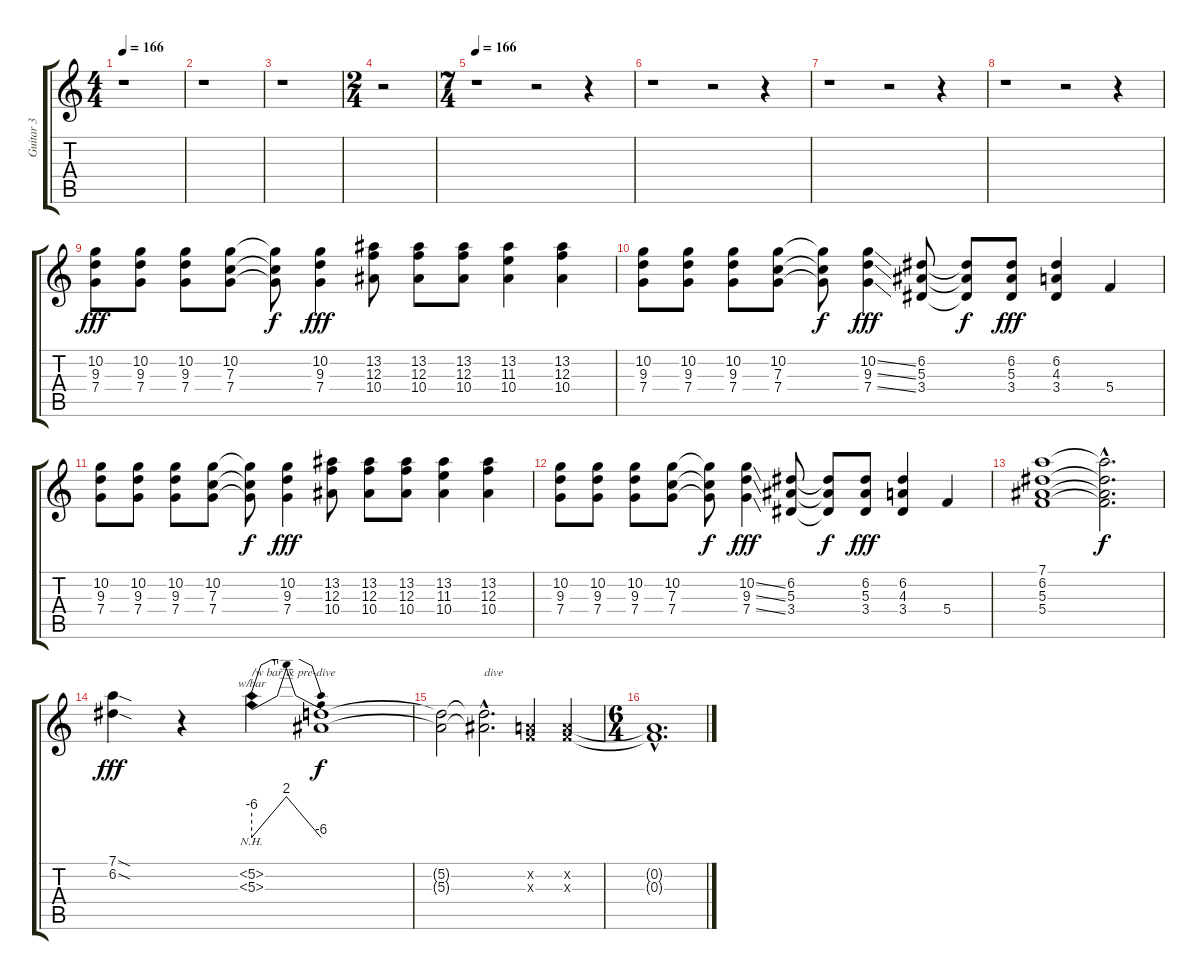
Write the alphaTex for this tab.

\track ("Guitar 3" "Guitar 3") {instrument overdrivenguitar}
\staff {score tabs}
\tuning (D4 A3 F3 C3 G2 C2) {hide}
\ts (4 4)
\tempo 166
\clef g2
\ks c
r.1{dy fff} |
r.1 |
r.1 |
\ts (2 4)
r.2 |
\ts (7 4)
\tempo 166
r.1 r.2 r.4 |
r.1 r.2 r.4 |
r.1 r.2 r.4 |
r.1 r.2 r.4 |
(10.2 9.3 7.4).8 (10.2 9.3 7.4).8 (10.2 9.3 7.4).8 (10.2 7.3 7.4).8 (10.2{t} 7.3{t} 7.4{t}).8{dy f} (10.2 9.3 7.4).4{dy fff} (13.2 12.3 10.4).8 (13.2 12.3 10.4).8 (13.2 12.3 10.4).8 (13.2 11.3 10.4).4 (13.2 12.3 10.4).4 |
(10.2 9.3 7.4).8 (10.2 9.3 7.4).8 (10.2 9.3 7.4).8 (10.2 7.3 7.4).8 (10.2{t} 7.3{t} 7.4{t}).8{dy f} (10.2{ss} 9.3{ss} 7.4{ss}).4{dy fff} (6.2 5.3 3.4).8 (6.2{t} 5.3{t} 3.4{t}).8{dy f} (6.2 5.3 3.4).8{dy fff} (6.2 4.3 3.4).4 5.4.4 |
(10.2 9.3 7.4).8 (10.2 9.3 7.4).8 (10.2 9.3 7.4).8 (10.2 7.3 7.4).8 (10.2{t} 7.3{t} 7.4{t}).8{dy f} (10.2 9.3 7.4).4{dy fff} (13.2 12.3 10.4).8 (13.2 12.3 10.4).8 (13.2 12.3 10.4).8 (13.2 11.3 10.4).4 (13.2 12.3 10.4).4 |
(10.2 9.3 7.4).8 (10.2 9.3 7.4).8 (10.2 9.3 7.4).8 (10.2 7.3 7.4).8 (10.2{t} 7.3{t} 7.4{t}).8{dy f} (10.2{ss} 9.3{ss} 7.4{ss}).4{dy fff} (6.2 5.3 3.4).8 (6.2{t} 5.3{t} 3.4{t}).8{dy f} (6.2 5.3 3.4).8{dy fff} (6.2 4.3 3.4).4 5.4.4 |
(7.1 6.2 5.3 5.4).1 (7.1{hac t} 6.2{hac t} 5.3{hac t} 5.4{hac t}).2{d dy f} |
(7.1{sod} 6.2{sod}).4{dy fff} r.4 (5.2{nh} 5.3{nh}).4{tbe (dip default 0 -24 7 8 32 8 60 -24) txt "/w bar & pre-dive"} (5.2{t} 5.3{t}).1{dy f} |
(5.2{t} 5.3{t}).2 (5.2{hac t} 5.3{hac t}).2{d txt "dive"} (0.2{x} 0.3{x}).4{volume 13} (0.2{x} 0.3{x}).4 |
\ts (6 4)
(0.2{hac t} 0.3{hac t}).1{d}
